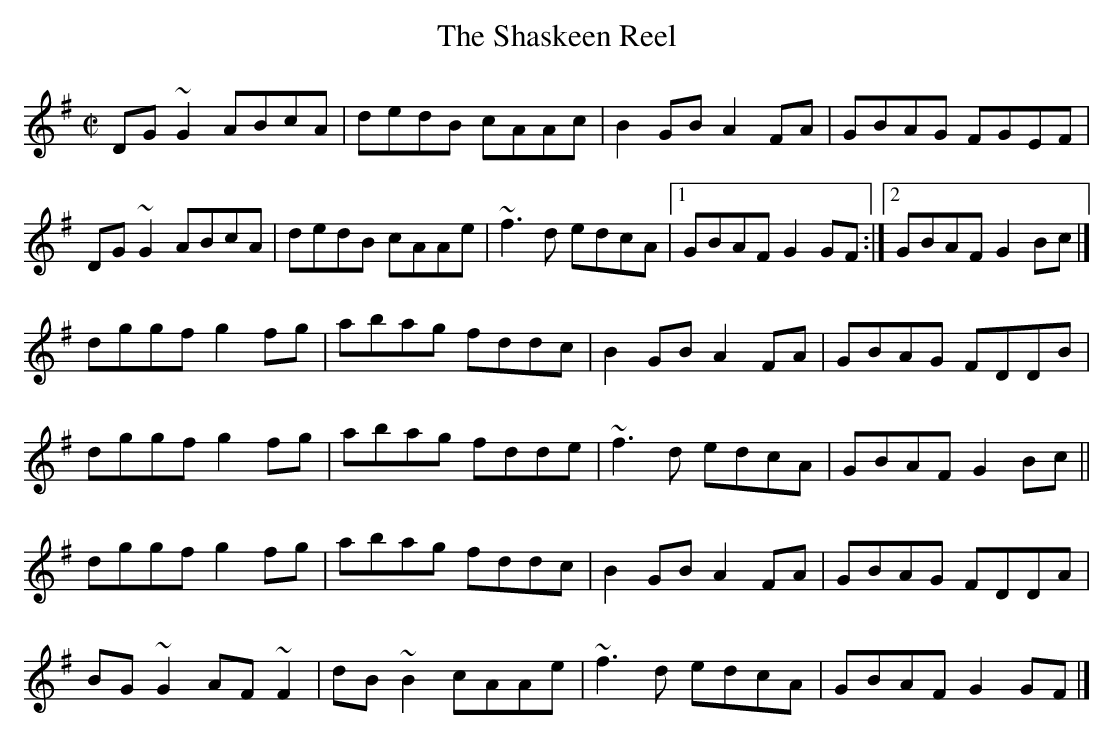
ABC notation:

X:1
T:Shaskeen Reel, The
M:C|
L:1/8
K:G
DG~G2 ABcA|dedB cAAc|B2GB A2FA|GBAG FGEF|!
DG~G2 ABcA|dedB cAAe|~f3d edcA|1GBAF G2GF:|2GBAF G2Bc|]!
dggf g2fg|abag fddc|B2GB A2FA|GBAG FDDB|!
dggf g2fg|abag fdde|~f3d edcA|GBAF G2Bc||!
dggf g2fg|abag fddc|B2GB A2FA|GBAG FDDA|!
BG~G2 AF~F2|dB~B2 cAAe|~f3d edcA|GBAF G2GF|]!
